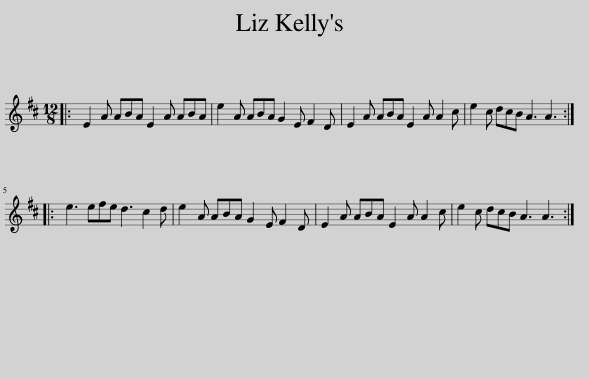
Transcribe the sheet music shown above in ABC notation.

X:1
L:1/8
M:12/8
I:linebreak $
K:D
V:1 treble
V:1
|: E2 A ABA E2 A ABA | e2 A ABA G2 E F2 D | E2 A ABA E2 A A2 c | e2 c dcB A3 A3 ::$ e3 efe d3 c2 d | %5
 e2 A ABA G2 E F2 D | E2 A ABA E2 A A2 c | e2 c dcB A3 A3 :| %8
